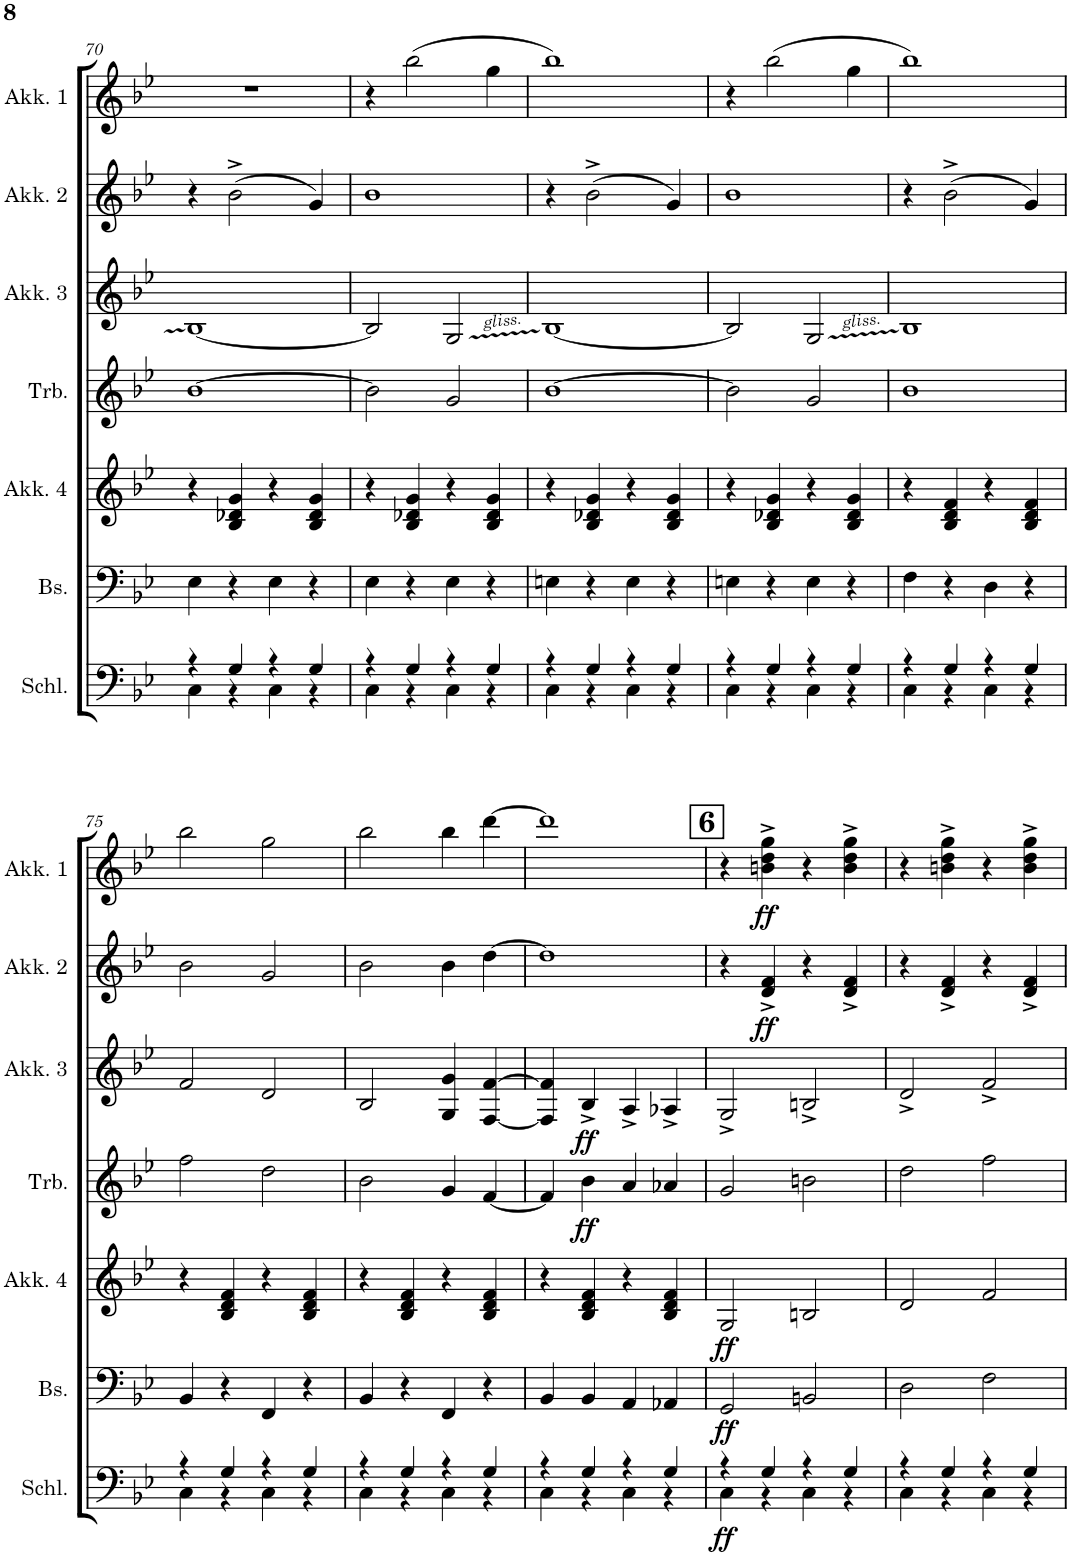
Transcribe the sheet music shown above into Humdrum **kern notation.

**kern	**dynam	**kern	**dynam	**kern	**dynam	**kern	**dynam	**kern	**dynam	**kern	**dynam	**kern	**dynam
*part7	*part7	*part6	*part6	*part5	*part5	*part4	*part4	*part3	*part3	*part2	*part2	*part1	*part1
*staff7	*staff7	*staff6	*staff6	*staff5	*staff5	*staff4	*staff4	*staff3	*staff3	*staff2	*staff2	*staff1	*staff1
*I"Schlagzeug	*	*I"Bass	*	*I"Akkordeon 4	*	*I"Keyboard	*	*I"Akkordeon 3	*	*I"Akkordeon 2	*	*I"Akkordeon 1	*
*I'Schl.	*	*I'Bs.	*	*I'Akk. 4	*	*I'Keyb.	*	*I'Akk. 3	*	*I'Akk. 2	*	*I'Akk. 1	*
!!LO:PB:g=z
*clefF4	*	*clefF4	*	*clefG2	*	*clefG2	*	*clefG2	*	*clefG2	*	*clefG2	*
*k[b-e-]	*	*k[b-e-]	*	*k[b-e-]	*	*k[b-e-]	*	*k[b-e-]	*	*k[b-e-]	*	*k[b-e-]	*
*M2/2	*	*M2/2	*	*M2/2	*	*M2/2	*	*M2/2	*	*M2/2	*	*M2/2	*
*met(c|)	*	*met(c|)	*	*met(c|)	*	*met(c|)	*	*met(c|)	*	*met(c|)	*	*met(c|)	*
=70	=70	=70	=70	=70	=70	=70	=70	=70	=70	=70	=70	=70	=70
*^	*	*	*	*	*	*	*	*	*	*	*	*	*
4r	4C\	.	4E-\	.	4r	.	[1b-	.	[1B-	.	4r	.	1r	.
4G/	4r	.	4r	.	4B-/ 4d-X/ 4g/	.	.	.	.	.	(2b-^\	.	.	.
4r	4C\	.	4E-\	.	4r	.	.	.	.	.	.	.	.	.
4G/	4r	.	4r	.	4B-/ 4d-/ 4g/	.	.	.	.	.	4g/)	.	.	.
=71	=71	=71	=71	=71	=71	=71	=71	=71	=71	=71	=71	=71	=71	=71
4r	4C\	.	4E-\	.	4r	.	2b-\]	.	2B-/]	.	1b-	.	4r	.
4G/	4r	.	4r	.	4B-/ 4d-X/ 4g/	.	.	.	.	.	.	.	(2bb-\	.
4r	4C\	.	4E-\	.	4r	.	2g/	.	2G/	.	.	.	.	.
4G/	4r	.	4r	.	4B-/ 4d-/ 4g/	.	.	.	.	.	.	.	4gg\	.
=72	=72	=72	=72	=72	=72	=72	=72	=72	=72	=72	=72	=72	=72	=72
4r	4C\	.	4En\	.	4r	.	[1b-	.	[1B-	.	4r	.	1bb-)	.
4G/	4r	.	4r	.	4B-/ 4d-X/ 4g/	.	.	.	.	.	(2b-^\	.	.	.
4r	4C\	.	4E\	.	4r	.	.	.	.	.	.	.	.	.
4G/	4r	.	4r	.	4B-/ 4d-/ 4g/	.	.	.	.	.	4g/)	.	.	.
=73	=73	=73	=73	=73	=73	=73	=73	=73	=73	=73	=73	=73	=73	=73
4r	4C\	.	4En\	.	4r	.	2b-\]	.	2B-/]	.	1b-	.	4r	.
4G/	4r	.	4r	.	4B-/ 4d-X/ 4g/	.	.	.	.	.	.	.	(2bb-\	.
4r	4C\	.	4E\	.	4r	.	2g/	.	2G/	.	.	.	.	.
4G/	4r	.	4r	.	4B-/ 4d-/ 4g/	.	.	.	.	.	.	.	4gg\	.
=74	=74	=74	=74	=74	=74	=74	=74	=74	=74	=74	=74	=74	=74	=74
4r	4C\	.	4F\	.	4r	.	1b-	.	1B-	.	4r	.	1bb-)	.
4G/	4r	.	4r	.	4B-/ 4d/ 4f/	.	.	.	.	.	(2b-^\	.	.	.
4r	4C\	.	4D\	.	4r	.	.	.	.	.	.	.	.	.
4G/	4r	.	4r	.	4B-/ 4d/ 4f/	.	.	.	.	.	4g/)	.	.	.
!!LO:LB:g=z
=75	=75	=75	=75	=75	=75	=75	=75	=75	=75	=75	=75	=75	=75	=75
4r	4C\	.	4BB-/	.	4r	.	2ff\	.	2f/	.	2b-\	.	2bb-\	.
4G/	4r	.	4r	.	4B-/ 4d/ 4f/	.	.	.	.	.	.	.	.	.
4r	4C\	.	4FF/	.	4r	.	2dd\	.	2d/	.	2g/	.	2gg\	.
4G/	4r	.	4r	.	4B-/ 4d/ 4f/	.	.	.	.	.	.	.	.	.
=76	=76	=76	=76	=76	=76	=76	=76	=76	=76	=76	=76	=76	=76	=76
4r	4C\	.	4BB-/	.	4r	.	2b-\	.	2B-/	.	2b-\	.	2bb-\	.
4G/	4r	.	4r	.	4B-/ 4d/ 4f/	.	.	.	.	.	.	.	.	.
4r	4C\	.	4FF/	.	4r	.	4g/	.	4G/ 4g/	.	4b-\	.	4bb-\	.
4G/	4r	.	4r	.	4B-/ 4d/ 4f/	.	[4f/	.	[4F/ [4f/	.	[4dd\	.	[4ddd\	.
=77	=77	=77	=77	=77	=77	=77	=77	=77	=77	=77	=77	=77	=77	=77
4r	4C\	.	4BB-/	.	4r	.	4f/]	.	4F/] 4f/]	.	1dd]	.	1ddd]	.
!	!	!	!	!	!	!	!	!LO:DY:b	!	!LO:DY:b	!	!	!	!
4G/	4r	.	4BB-/	.	4B-/ 4d/ 4f/	.	4b-\	ff	4B-^/	ff	.	.	.	.
4r	4C\	.	4AA/	.	4r	.	4a/	.	4A^/	.	.	.	.	.
4G/	4r	.	4AA-X/	.	4B-/ 4d/ 4f/	.	4a-X/	.	4A-X^/	.	.	.	.	.
!!LO:REH:place=s1:a:B:cj:fs=14:t=6
=78	=78	=78	=78	=78	=78	=78	=78	=78	=78	=78	=78	=78	=78	=78
!	!	!LO:DY:b	!	!LO:DY:b	!	!LO:DY:b	!	!	!	!	!	!	!	!
4r	4C\	ff	2GG/	ff	2G/	ff	2g/	.	2G^/	.	4r	.	4r	.
!	!	!	!	!	!	!	!	!	!	!	!	!LO:DY:b	!	!LO:DY:b
4G/	4r	.	.	.	.	.	.	.	.	.	4d/^ 4f/^	ff	4bn\^ 4dd\^ 4gg\^	ff
4r	4C\	.	2BBn/	.	2Bn/	.	2bn\	.	2Bn^/	.	4r	.	4r	.
4G/	4r	.	.	.	.	.	.	.	.	.	4d/^ 4f/^	.	4b\^ 4dd\^ 4gg\^	.
=79	=79	=79	=79	=79	=79	=79	=79	=79	=79	=79	=79	=79	=79	=79
4r	4C\	.	2D\	.	2d/	.	2dd\	.	2d^/	.	4r	.	4r	.
4G/	4r	.	.	.	.	.	.	.	.	.	4d/^ 4f/^	.	4bn\^ 4dd\^ 4gg\^	.
4r	4C\	.	2F\	.	2f/	.	2ff\	.	2f^/	.	4r	.	4r	.
4G/	4r	.	.	.	.	.	.	.	.	.	4d/^ 4f/^	.	4b\^ 4dd\^ 4gg\^	.
*v	*v	*	*	*	*	*	*	*	*	*	*	*	*	*
=	=	=	=	=	=	=	=	=	=	=	=	=	=
*-	*-	*-	*-	*-	*-	*-	*-	*-	*-	*-	*-	*-	*-
